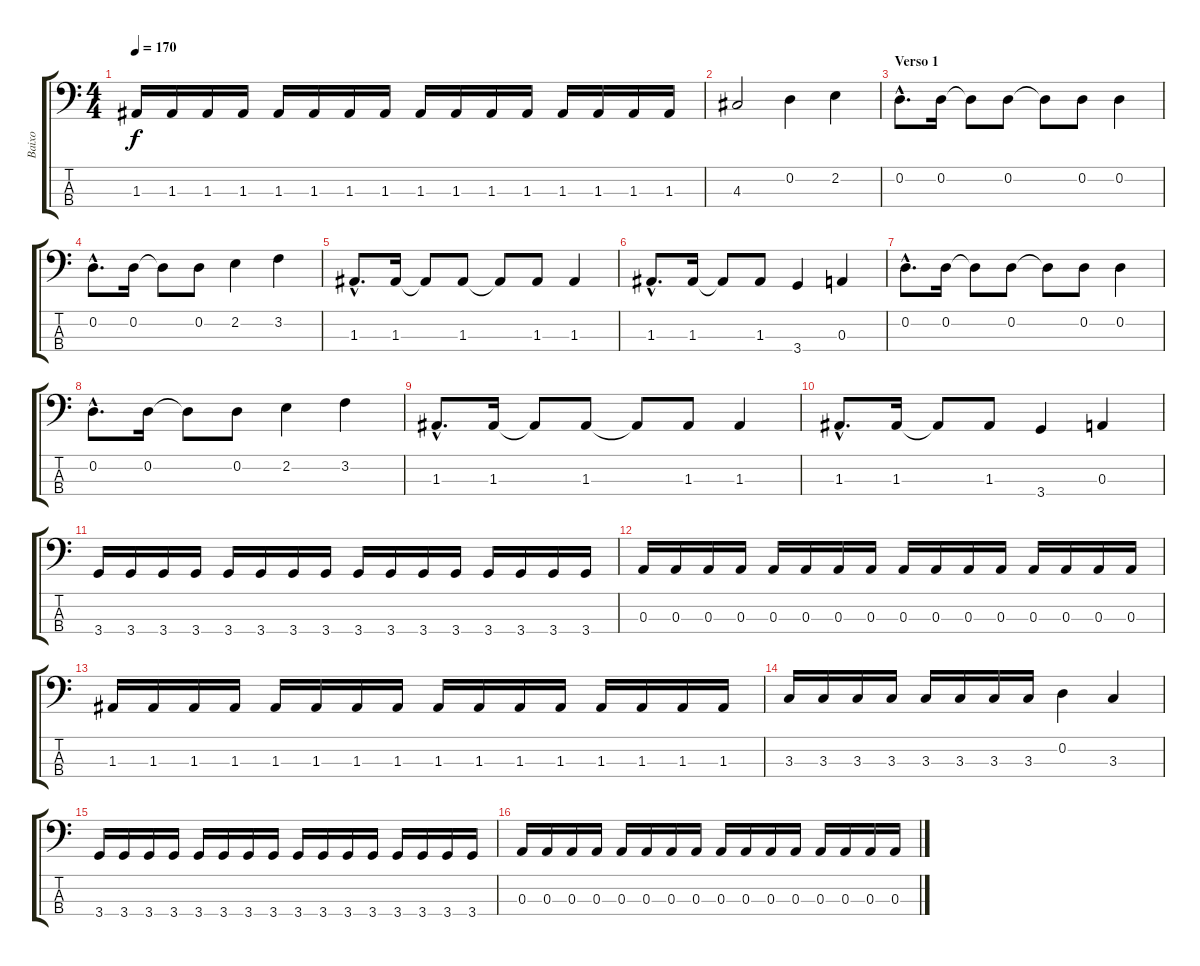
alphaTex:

\track ("Baixo" "Baixo") {instrument electricbassfinger}
\staff {score tabs}
\tuning (G2 D2 A1 E1) {hide}
\ts (4 4)
\tempo 170
\clef f4
\ks c
1.3.16{dy f} 1.3.16 1.3.16 1.3.16 1.3.16 1.3.16 1.3.16 1.3.16 1.3.16 1.3.16 1.3.16 1.3.16 1.3.16 1.3.16 1.3.16 1.3.16 |
4.3.2 0.2.4 2.2.4 |
\section ("" "Verso 1")
0.2{hac}.8{d} 0.2.16 0.2{t}.8 0.2.8 0.2{t}.8 0.2.8 0.2.4 |
0.2{hac}.8{d} 0.2.16 0.2{t}.8 0.2.8 2.2.4 3.2.4 |
1.3{hac}.8{d} 1.3.16 1.3{t}.8 1.3.8 1.3{t}.8 1.3.8 1.3.4 |
1.3{hac}.8{d} 1.3.16 1.3{t}.8 1.3.8 3.4.4 0.3.4 |
0.2{hac}.8{d} 0.2.16 0.2{t}.8 0.2.8 0.2{t}.8 0.2.8 0.2.4 |
0.2{hac}.8{d} 0.2.16 0.2{t}.8 0.2.8 2.2.4 3.2.4 |
1.3{hac}.8{d} 1.3.16 1.3{t}.8 1.3.8 1.3{t}.8 1.3.8 1.3.4 |
1.3{hac}.8{d} 1.3.16 1.3{t}.8 1.3.8 3.4.4 0.3.4 |
3.4.16 3.4.16 3.4.16 3.4.16 3.4.16 3.4.16 3.4.16 3.4.16 3.4.16 3.4.16 3.4.16 3.4.16 3.4.16 3.4.16 3.4.16 3.4.16 |
0.3.16 0.3.16 0.3.16 0.3.16 0.3.16 0.3.16 0.3.16 0.3.16 0.3.16 0.3.16 0.3.16 0.3.16 0.3.16 0.3.16 0.3.16 0.3.16 |
1.3.16 1.3.16 1.3.16 1.3.16 1.3.16 1.3.16 1.3.16 1.3.16 1.3.16 1.3.16 1.3.16 1.3.16 1.3.16 1.3.16 1.3.16 1.3.16 |
3.3.16 3.3.16 3.3.16 3.3.16 3.3.16 3.3.16 3.3.16 3.3.16 0.2.4 3.3.4 |
3.4.16 3.4.16 3.4.16 3.4.16 3.4.16 3.4.16 3.4.16 3.4.16 3.4.16 3.4.16 3.4.16 3.4.16 3.4.16 3.4.16 3.4.16 3.4.16 |
0.3.16 0.3.16 0.3.16 0.3.16 0.3.16 0.3.16 0.3.16 0.3.16 0.3.16 0.3.16 0.3.16 0.3.16 0.3.16 0.3.16 0.3.16 0.3.16
